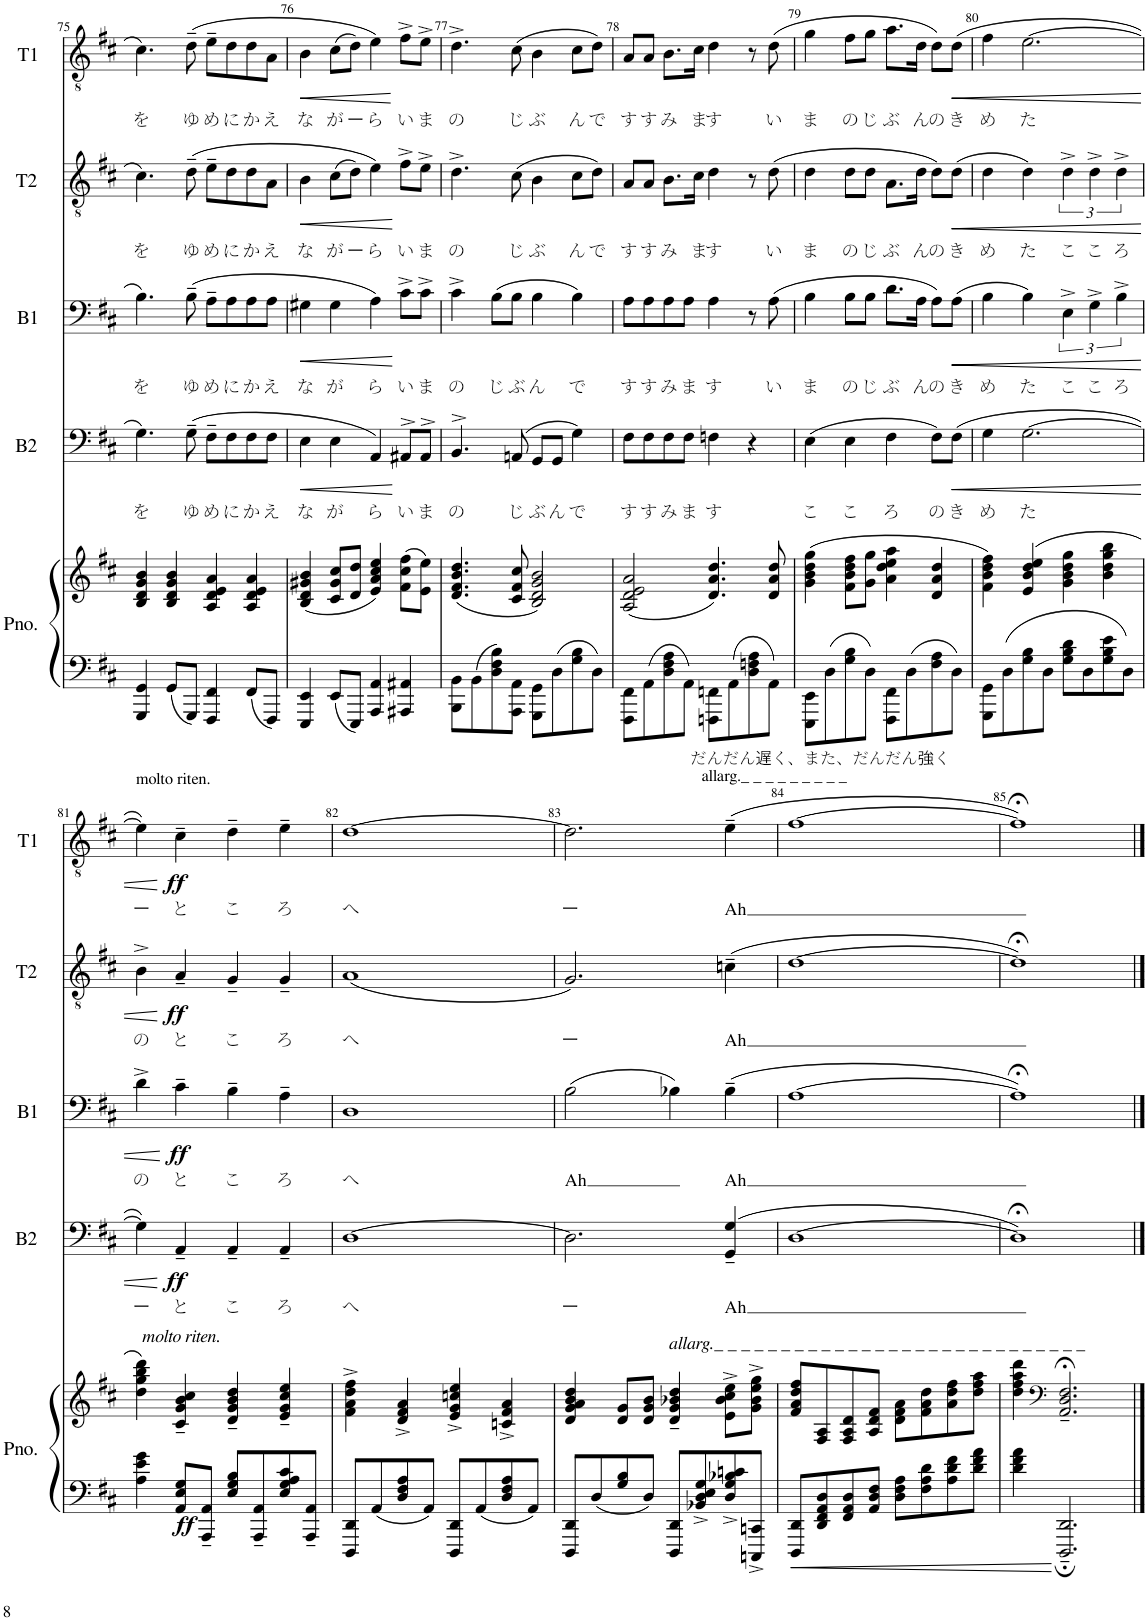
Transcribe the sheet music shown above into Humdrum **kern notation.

**kern	**kern	**dynam	**kern	**text	**dynam	**kern	**text	**dynam	**kern	**text	**dynam	**kern	**text	**dynam
*part5	*part5	*part5	*part4	*part4	*part4	*part3	*part3	*part3	*part2	*part2	*part2	*part1	*part1	*part1
*staff6	*staff5	*staff5/6	*staff4	*staff4	*staff4	*staff3	*staff3	*staff3	*staff2	*staff2	*staff2	*staff1	*staff1	*staff1
*I"ピアノ	*	*	*I"B2	*	*	*I"B1	*	*	*I"T2	*	*	*I"T1	*	*
*	*	*	*I'B2	*	*	*I'B1	*	*	*I'T2	*	*	*I'T1	*	*
!!LO:PB:g=z
*clefF4	*clefG2	*	*clefF4	*	*	*clefF4	*	*	*clefGv2	*	*	*clefGv2	*	*
*k[f#c#]	*k[f#c#]	*	*k[f#c#]	*	*	*k[f#c#]	*	*	*k[f#c#]	*	*	*k[f#c#]	*	*
*M4/4	*M4/4	*	*M4/4	*	*	*M4/4	*	*	*M4/4	*	*	*M4/4	*	*
=75	=75	=75	=75	=75	=75	=75	=75	=75	=75	=75	=75	=75	=75	=75
!	!	!	!	!LO:LY:b	!	!	!LO:LY:b	!	!	!LO:LY:b	!	!	!LO:LY:b	!
4GGG/ 4GG/	4B/ 4d/ 4g/ 4b/	.	4.G\	を	.	4.B\	を	.	4.c#\	を	.	4.c#\	を	.
8GG/L	4B/ 4d/ 4g/ 4b/	.	.	.	.	.	.	.	.	.	.	.	.	.
!	!	!	!	!LO:LY:b	!	!	!LO:LY:b	!	!	!LO:LY:b	!	!	!LO:LY:b	!
8GGG/J	.	.	(8G~\	ゆ	.	(8B~\	ゆ	.	(8d~\	ゆ	.	(8d~\	ゆ	.
!	!	!	!	!LO:LY:b	!	!	!LO:LY:b	!	!	!LO:LY:b	!	!	!LO:LY:b	!
4FFF#/ 4FF#/	4A/ 4d/ 4e/ 4a/	.	8F#~\L	め	.	8A~\L	め	.	8e~\L	め	.	8e~\L	め	.
!	!	!	!	!LO:LY:b	!	!	!LO:LY:b	!	!	!LO:LY:b	!	!	!LO:LY:b	!
.	.	.	8F#\	に	.	8A\	に	.	8d\	に	.	8d\	に	.
!	!	!	!	!LO:LY:b	!	!	!LO:LY:b	!	!	!LO:LY:b	!	!	!LO:LY:b	!
8FF#/L	4A/ 4d/ 4e/ 4a/	.	8F#\	か	.	8A\	か	.	8d\	か	.	8d\	か	.
!	!	!	!	!LO:LY:b	!	!	!LO:LY:b	!	!	!LO:LY:b	!	!	!LO:LY:b	!
8FFF#/J	.	.	8F#\J	え	.	8A\J	え	.	8A\J	え	.	8A\J	え	.
=76	=76	=76	=76	=76	=76	=76	=76	=76	=76	=76	=76	=76	=76	=76
!	!	!	!	!LO:LY:b	!LO:HP:b	!	!LO:LY:b	!LO:HP:b	!	!LO:LY:b	!LO:HP:b	!	!LO:LY:b	!LO:HP:b
4EEE/ 4EE/	(4B/ 4d/ 4g#X/ 4b/	.	4E\	な	<	4G#X\	な	<	4B\	な	<	4B\	な	<
!	!	!	!	!LO:LY:b	!	!	!LO:LY:b	!	!	!LO:LY:b	!	!	!LO:LY:b	!
8EE/L	8c#/ 8g#/ 8cc#/L	.	4E\	が	.	4G#\	が	.	(8c#\L	が	.	(8c#\L	が	.
!	!	!	!	!	!	!	!	!	!	!LO:LY:b	!	!	!LO:LY:b	!
8EEE/J	8d/ 8dd/J	.	.	.	.	.	.	.	8d\J)	ー	.	8d\J)	ー	.
!	!	!	!	!LO:LY:b	!	!	!LO:LY:b	!	!	!LO:LY:b	!	!	!LO:LY:b	!
4AAA/ 4AA/	4e/ 4a/ 4cc#/ 4ee/)	.	4AA/)	ら	.	4A\)	ら	.	4e\)	ら	.	4e\)	ら	.
!	!	!	!	!LO:LY:b	!	!	!LO:LY:b	!	!	!LO:LY:b	!	!	!LO:LY:b	!
4AAA#X/ 4AA#X/	(8f#\ 8cc#\ 8ff#\L	.	8AA#X^>/L	い	[	8c#^\L	い	[	8f#^\L	い	[	8f#^\L	い	[
!	!	!	!	!LO:LY:b	!	!	!LO:LY:b	!	!	!LO:LY:b	!	!	!LO:LY:b	!
.	8e\ 8ee\J)	.	8AA#^>/J	ま	.	8c#^\J	ま	.	8e^\J	ま	.	8e^\J	ま	.
=77	=77	=77	=77	=77	=77	=77	=77	=77	=77	=77	=77	=77	=77	=77
!	!	!	!	!LO:LY:b	!	!	!LO:LY:b	!	!	!LO:LY:b	!	!	!LO:LY:b	!
8BBB\ 8BB\L	(4.d/ 4.f#/ 4.b/ 4.dd/	.	4.BB^>/	の	.	4c#^\	の	.	4.d^\	の	.	4.d^\	の	.
8BB\	.	.	.	.	.	.	.	.	.	.	.	.	.	.
!	!	!	!	!	!	!	!LO:LY:b	!	!	!	!	!	!	!
8D\ 8F#\ 8B\	.	.	.	.	.	(8B\L	じ	.	.	.	.	.	.	.
!	!	!	!	!LO:LY:b	!	!	!LO:LY:b	!	!	!LO:LY:b	!	!	!LO:LY:b	!
8AAA\ 8AA\J	8c#/ 8f#/ 8cc#/	.	(8AAn/	じ	.	8B\J	ぶ	.	(8c#\	じ	.	(8c#\	じ	.
!	!	!	!	!LO:LY:b	!	!	!LO:LY:b	!	!	!LO:LY:b	!	!	!LO:LY:b	!
8GGG\ 8GG\L	2B/ 2d/ 2g/ 2b/)	.	8GG/L	ぶ	.	4B\	ん	.	4B\	ぶ	.	4B\	ぶ	.
!	!	!	!	!LO:LY:b	!	!	!	!	!	!	!	!	!	!
8D\	.	.	8GG/J	ん	.	.	.	.	.	.	.	.	.	.
!	!	!	!	!LO:LY:b	!	!	!LO:LY:b	!	!	!LO:LY:b	!	!	!LO:LY:b	!
8G\ 8B\	.	.	4G\)	で	.	4B\)	で	.	8c#\L	ん	.	8c#\L	ん	.
!	!	!	!	!	!	!	!	!	!	!LO:LY:b	!	!	!LO:LY:b	!
8D\J	.	.	.	.	.	.	.	.	8d\J)	で	.	8d\J)	で	.
=78	=78	=78	=78	=78	=78	=78	=78	=78	=78	=78	=78	=78	=78	=78
!	!	!	!	!LO:LY:b	!	!	!LO:LY:b	!	!	!LO:LY:b	!	!	!LO:LY:b	!
8FFF#\ 8FF#\L	(2A/ 2d/ 2e/ 2a/	.	8F#\L	す	.	8A\L	す	.	8A/L	す	.	8A/L	す	.
!	!	!	!	!LO:LY:b	!	!	!LO:LY:b	!	!	!LO:LY:b	!	!	!LO:LY:b	!
8AA\	.	.	8F#\	す	.	8A\	す	.	8A/J	す	.	8A/J	す	.
!	!	!	!	!LO:LY:b	!	!	!LO:LY:b	!	!	!LO:LY:b	!	!	!LO:LY:b	!
8D\ 8F#\ 8A\	.	.	8F#\	み	.	8A\	み	.	8.B\L	み	.	8.B\L	み	.
!	!	!	!	!LO:LY:b	!	!	!LO:LY:b	!	!	!	!	!	!	!
8AA\J	.	.	8F#\J	ま	.	8A\J	ま	.	.	.	.	.	.	.
!	!	!	!	!	!	!	!	!	!	!LO:LY:b	!	!	!LO:LY:b	!
.	.	.	.	.	.	.	.	.	16c#\Jk	ま	.	16c#\Jk	ま	.
!	!	!	!	!LO:LY:b	!	!	!LO:LY:b	!	!	!LO:LY:b	!	!	!LO:LY:b	!
8FFFn\ 8FFn\L	4.d/ 4.a/ 4.dd/)	.	4Fn\	す	.	4A\	す	.	4d\	す	.	4d\	す	.
8AA\	.	.	.	.	.	.	.	.	.	.	.	.	.	.
8D\ 8Fn\ 8A\	.	.	4r	.	.	8r	.	.	8r	.	.	8r	.	.
!	!	!	!	!	!	!	!LO:LY:b	!	!	!LO:LY:b	!	!	!LO:LY:b	!
8AA\J	8d/ 8a/ 8dd/	.	.	.	.	(8A\	い	.	(8d\	い	.	(8d\	い	.
=79	=79	=79	=79	=79	=79	=79	=79	=79	=79	=79	=79	=79	=79	=79
!	!	!	!	!LO:LY:b	!	!	!LO:LY:b	!	!	!LO:LY:b	!	!	!LO:LY:b	!
8EEE\ 8EE\L	(4g\ 4b\ 4dd\ 4gg\	.	(4E\	こ	.	4B\	ま	.	4d\	ま	.	4g\	ま	.
8D\	.	.	.	.	.	.	.	.	.	.	.	.	.	.
!	!	!	!	!LO:LY:b	!	!	!LO:LY:b	!	!	!LO:LY:b	!	!	!LO:LY:b	!
8G\ 8B\	8f#\ 8b\ 8dd\ 8ff#\L	.	4E\	こ	.	8B\L	の	.	8d\L	の	.	8f#\L	の	.
!	!	!	!	!	!	!	!LO:LY:b	!	!	!LO:LY:b	!	!	!LO:LY:b	!
8D\J	8g\ 8gg\J	.	.	.	.	8B\J	じ	.	8d\J	じ	.	8g\J	じ	.
!	!	!	!	!LO:LY:b	!	!	!LO:LY:b	!	!	!LO:LY:b	!	!	!LO:LY:b	!
8FFF#\ 8FF#\L	4a\ 4dd\ 4ee\ 4aa\	.	4F#\	ろ	.	8.d\L	ぶ	.	8.A\L	ぶ	.	8.a\L	ぶ	.
8D\	.	.	.	.	.	.	.	.	.	.	.	.	.	.
!	!	!	!	!	!	!	!LO:LY:b	!	!	!LO:LY:b	!	!	!LO:LY:b	!
.	.	.	.	.	.	16A\Jk	ん	.	16d\Jk	ん	.	16d\Jk	ん	.
!	!	!	!	!LO:LY:b	!	!	!LO:LY:b	!	!	!LO:LY:b	!	!	!LO:LY:b	!
8F#\ 8A\	4d/ 4a/ 4dd/	.	8F#\L)	の	.	8A\L)	の	.	8d\L)	の	.	8d\L)	の	.
!	!	!	!	!LO:LY:b	!LO:HP:b	!	!LO:LY:b	!LO:HP:b	!	!LO:LY:b	!LO:HP:b	!	!LO:LY:b	!LO:HP:b
8D\J	.	.	(8F#\J	き	<	(8A\J	き	<	(8d\J	き	<	(8d\J	き	<
=80	=80	=80	=80	=80	=80	=80	=80	=80	=80	=80	=80	=80	=80	=80
!	!	!	!	!LO:LY:b	!	!	!LO:LY:b	!	!	!LO:LY:b	!	!	!LO:LY:b	!
8GGG\ 8GG\L	4f#\ 4b\ 4dd\ 4ff#\)	.	4G\	め	.	4B\	め	.	4d\	め	.	4f#\	め	.
8D\	.	.	.	.	.	.	.	.	.	.	.	.	.	.
!	!	!	!	!LO:LY:b	!	!	!LO:LY:b	!	!	!LO:LY:b	!	!	!LO:LY:b	!
8G\ 8B\	(4e/ 4b/ 4dd/ 4ee/	.	[2.G\	た	.	4B\)	た	.	4d\)	た	.	[2.e\	た	.
8D\J	.	.	.	.	.	.	.	.	.	.	.	.	.	.
!	!	!	!	!	!	!	!LO:LY:b	!	!	!LO:LY:b	!	!	!	!
8G\ 8B\ 8d\L	4g\ 4b\ 4dd\ 4gg\	.	.	.	.	6E^\	こ	.	6d^\	こ	.	.	.	.
8D\	.	.	.	.	.	.	.	.	.	.	.	.	.	.
!	!	!	!	!	!	!	!LO:LY:b	!	!	!LO:LY:b	!	!	!	!
.	.	.	.	.	.	6G^\	こ	.	6d^\	こ	.	.	.	.
8G\ 8B\ 8e\	4b\ 4dd\ 4gg\ 4bb\	.	.	.	.	.	.	.	.	.	.	.	.	.
!	!	!	!	!	!	!	!LO:LY:b	!	!	!LO:LY:b	!	!	!	!
.	.	.	.	.	.	6B^\	ろ	.	6d^\	ろ	.	.	.	.
8D\J	.	.	.	.	.	.	.	.	.	.	.	.	.	.
!!LO:LB:g=z
=81	=81	=81	=81	=81	=81	=81	=81	=81	=81	=81	=81	=81	=81	=81
!	!	!	!	!	!	!	!	!	!	!	!	!LO:TX:a:t=molto riten.	!	!
!	!LO:TX:a:i:t=molto riten.	!	!	!	!	!	!	!	!	!	!	!	!	!
!	!	!	!	!LO:LY:b	!	!	!LO:LY:b	!	!	!LO:LY:b	!	!	!LO:LY:b	!
4A\ 4e\ 4g\	4dd\ 4gg\ 4bb\ 4ddd\)	.	4G\])	ー	.	4d^\	の	.	4B^\	の	.	4e\])	ー	.
!	!	!LO:DY:b=2	!	!LO:LY:b	!LO:DY:n=1:b	!	!LO:LY:b	!LO:DY:n=1:b	!	!LO:LY:b	!LO:DY:n=1:b	!	!LO:LY:b	!LO:DY:n=1:b
8AA/ 8E/ 8G/L	4c#/~ 4g/~ 4b/~ 4cc#/~	ff	4AA~/	と	[ ff	4c#~\	と	[ ff	4A~/	と	[ ff	4c#~\	と	[ ff
8AAA/~ 8AA/~J	.	.	.	.	.	.	.	.	.	.	.	.	.	.
!	!	!	!	!LO:LY:b	!	!	!LO:LY:b	!	!	!LO:LY:b	!	!	!LO:LY:b	!
8E/ 8G/ 8B/L	4d/~ 4g/~ 4b/~ 4dd/~	.	4AA~/	こ	.	4B~\	こ	.	4G~/	こ	.	4d~\	こ	.
8AAA/~ 8AA/~	.	.	.	.	.	.	.	.	.	.	.	.	.	.
!	!	!	!	!LO:LY:b	!	!	!LO:LY:b	!	!	!LO:LY:b	!	!	!LO:LY:b	!
8E/ 8G/ 8A/ 8c#/	4e/~ 4g/~ 4cc#/~ 4ee/~	.	4AA~/	ろ	.	4A~\	ろ	.	4G~/	ろ	.	4e~\	ろ	.
8AAA/~ 8AA/~J	.	.	.	.	.	.	.	.	.	.	.	.	.	.
=82	=82	=82	=82	=82	=82	=82	=82	=82	=82	=82	=82	=82	=82	=82
!	!	!	!	!LO:LY:b	!	!	!LO:LY:b	!	!	!LO:LY:b	!	!	!LO:LY:b	!
8DDD/ 8DD/L	4f#\^ 4a\^ 4dd\^ 4ff#\^	.	[1D	へ	.	1D	へ	.	(1A	へ	.	[1d	へ	.
8AA/	.	.	.	.	.	.	.	.	.	.	.	.	.	.
8D/ 8F#/ 8A/	4d/^ 4f#/^ 4a/^	.	.	.	.	.	.	.	.	.	.	.	.	.
8AA/J	.	.	.	.	.	.	.	.	.	.	.	.	.	.
8DDD/ 8DD/L	4e/^ 4g/^ 4ccn/^ 4ee/^	.	.	.	.	.	.	.	.	.	.	.	.	.
8AA/	.	.	.	.	.	.	.	.	.	.	.	.	.	.
8D/ 8F#/ 8A/	4cn/^ 4f#/^ 4a/^	.	.	.	.	.	.	.	.	.	.	.	.	.
8AA/J	.	.	.	.	.	.	.	.	.	.	.	.	.	.
=83	=83	=83	=83	=83	=83	=83	=83	=83	=83	=83	=83	=83	=83	=83
!	!	!	!	!LO:LY:b	!	!	!LO:LY:b	!	!	!LO:LY:b	!	!	!LO:LY:b	!
8DDD/ 8DD/L	4d/ 4g/ 4a/ 4b/ 4dd/	.	2.D\]	ー	.	(2B\	Ah	.	2.G/)	ー	.	2.d\]	ー	.
8D/	.	.	.	.	.	.	.	.	.	.	.	.	.	.
8G/ 8B/	8d/ 8g/L	.	.	.	.	.	.	.	.	.	.	.	.	.
8D/J	8d/ 8g/ 8b/J	.	.	.	.	.	.	.	.	.	.	.	.	.
!	!LO:TX:a:i:t=allarg._ _ _ _ _ _ _ _ _ _ _ _ _ _ _ _ _ _ _ _ _ _ _ _ _ _ _ _	!	!	!	!	!	!	!	!	!	!	!	!	!
8DDD/ 8DD/L	4d/~ 4g/~ 4b-X/~ 4dd/~	.	.	.	.	4B-X\)	.	.	.	.	.	.	.	.
8BB-X/^ 8D/^ 8E/^ 8G/^	.	.	.	.	.	.	.	.	.	.	.	.	.	.
!	!	!	!	!	!	!	!	!	!	!	!	!LO:TX:a:t=allarg._ _ _ _ _ _ _ _ _	!	!
!	!	!	!	!	!	!	!	!	!	!	!	!LO:TX:a:t=だんだん遅く、また、だんだん強く	!	!
!	!	!	!	!LO:LY:b	!	!	!LO:LY:b	!	!	!LO:LY:b	!	!	!LO:LY:b	!
8D/^ 8G/^ 8B-X/^ 8cn/^	8e\^ 8b-\^ 8cc#\^ 8ee\^L	.	(4GG/~ 4G/~	Ah	.	(4B-~\	Ah	.	(4cn~\	Ah	.	(4e~\	Ah	.
8CCCn/^ 8CCn/^J	8g\^ 8b-\^ 8ee\^ 8gg\^J	.	.	.	.	.	.	.	.	.	.	.	.	.
=84	=84	=84	=84	=84	=84	=84	=84	=84	=84	=84	=84	=84	=84	=84
8DDD/ 8DD/L	8f#/ 8a/ 8dd/ 8ff#/L	.	[1D	.	.	[1A	.	.	[1d	.	.	[1f#	.	.
8DD/ 8FF#/ 8AA/ 8D/	8F#/ 8A/	.	.	.	.	.	.	.	.	.	.	.	.	.
8FF#/ 8AA/ 8D/	8F#/ 8A/ 8d/	.	.	.	.	.	.	.	.	.	.	.	.	.
8AA/ 8D/ 8F#/J	8A/ 8d/ 8f#/J	.	.	.	.	.	.	.	.	.	.	.	.	.
8D\ 8F#\ 8A\L	8d\ 8f#\ 8a\L	.	.	.	.	.	.	.	.	.	.	.	.	.
8F#\ 8A\ 8d\	8f#\ 8a\ 8dd\	.	.	.	.	.	.	.	.	.	.	.	.	.
8A\ 8d\ 8f#\	8a\ 8dd\ 8ff#\	.	.	.	.	.	.	.	.	.	.	.	.	.
8d\ 8f#\ 8a\J	8dd\ 8ff#\ 8aa\J	.	.	.	.	.	.	.	.	.	.	.	.	.
=85	=85	=85	=85	=85	=85	=85	=85	=85	=85	=85	=85	=85	=85	=85
4d\ 4f#\ 4a\	4dd\ 4ff#\ 4aa\ 4ddd\	.	1D;<])	.	.	1A;<])	.	.	1d;<])	.	.	1f#;<])	.	.
*	*clefF4	*	*	*	*	*	*	*	*	*	*	*	*	*
2.DDD/;~ 2.DD/;~	2.AA/;<~ 2.D/;<~ 2.F#/;<~	.	.	.	.	.	.	.	.	.	.	.	.	.
==	==	==	==	==	==	==	==	==	==	==	==	==	==	==
*-	*-	*-	*-	*-	*-	*-	*-	*-	*-	*-	*-	*-	*-	*-
